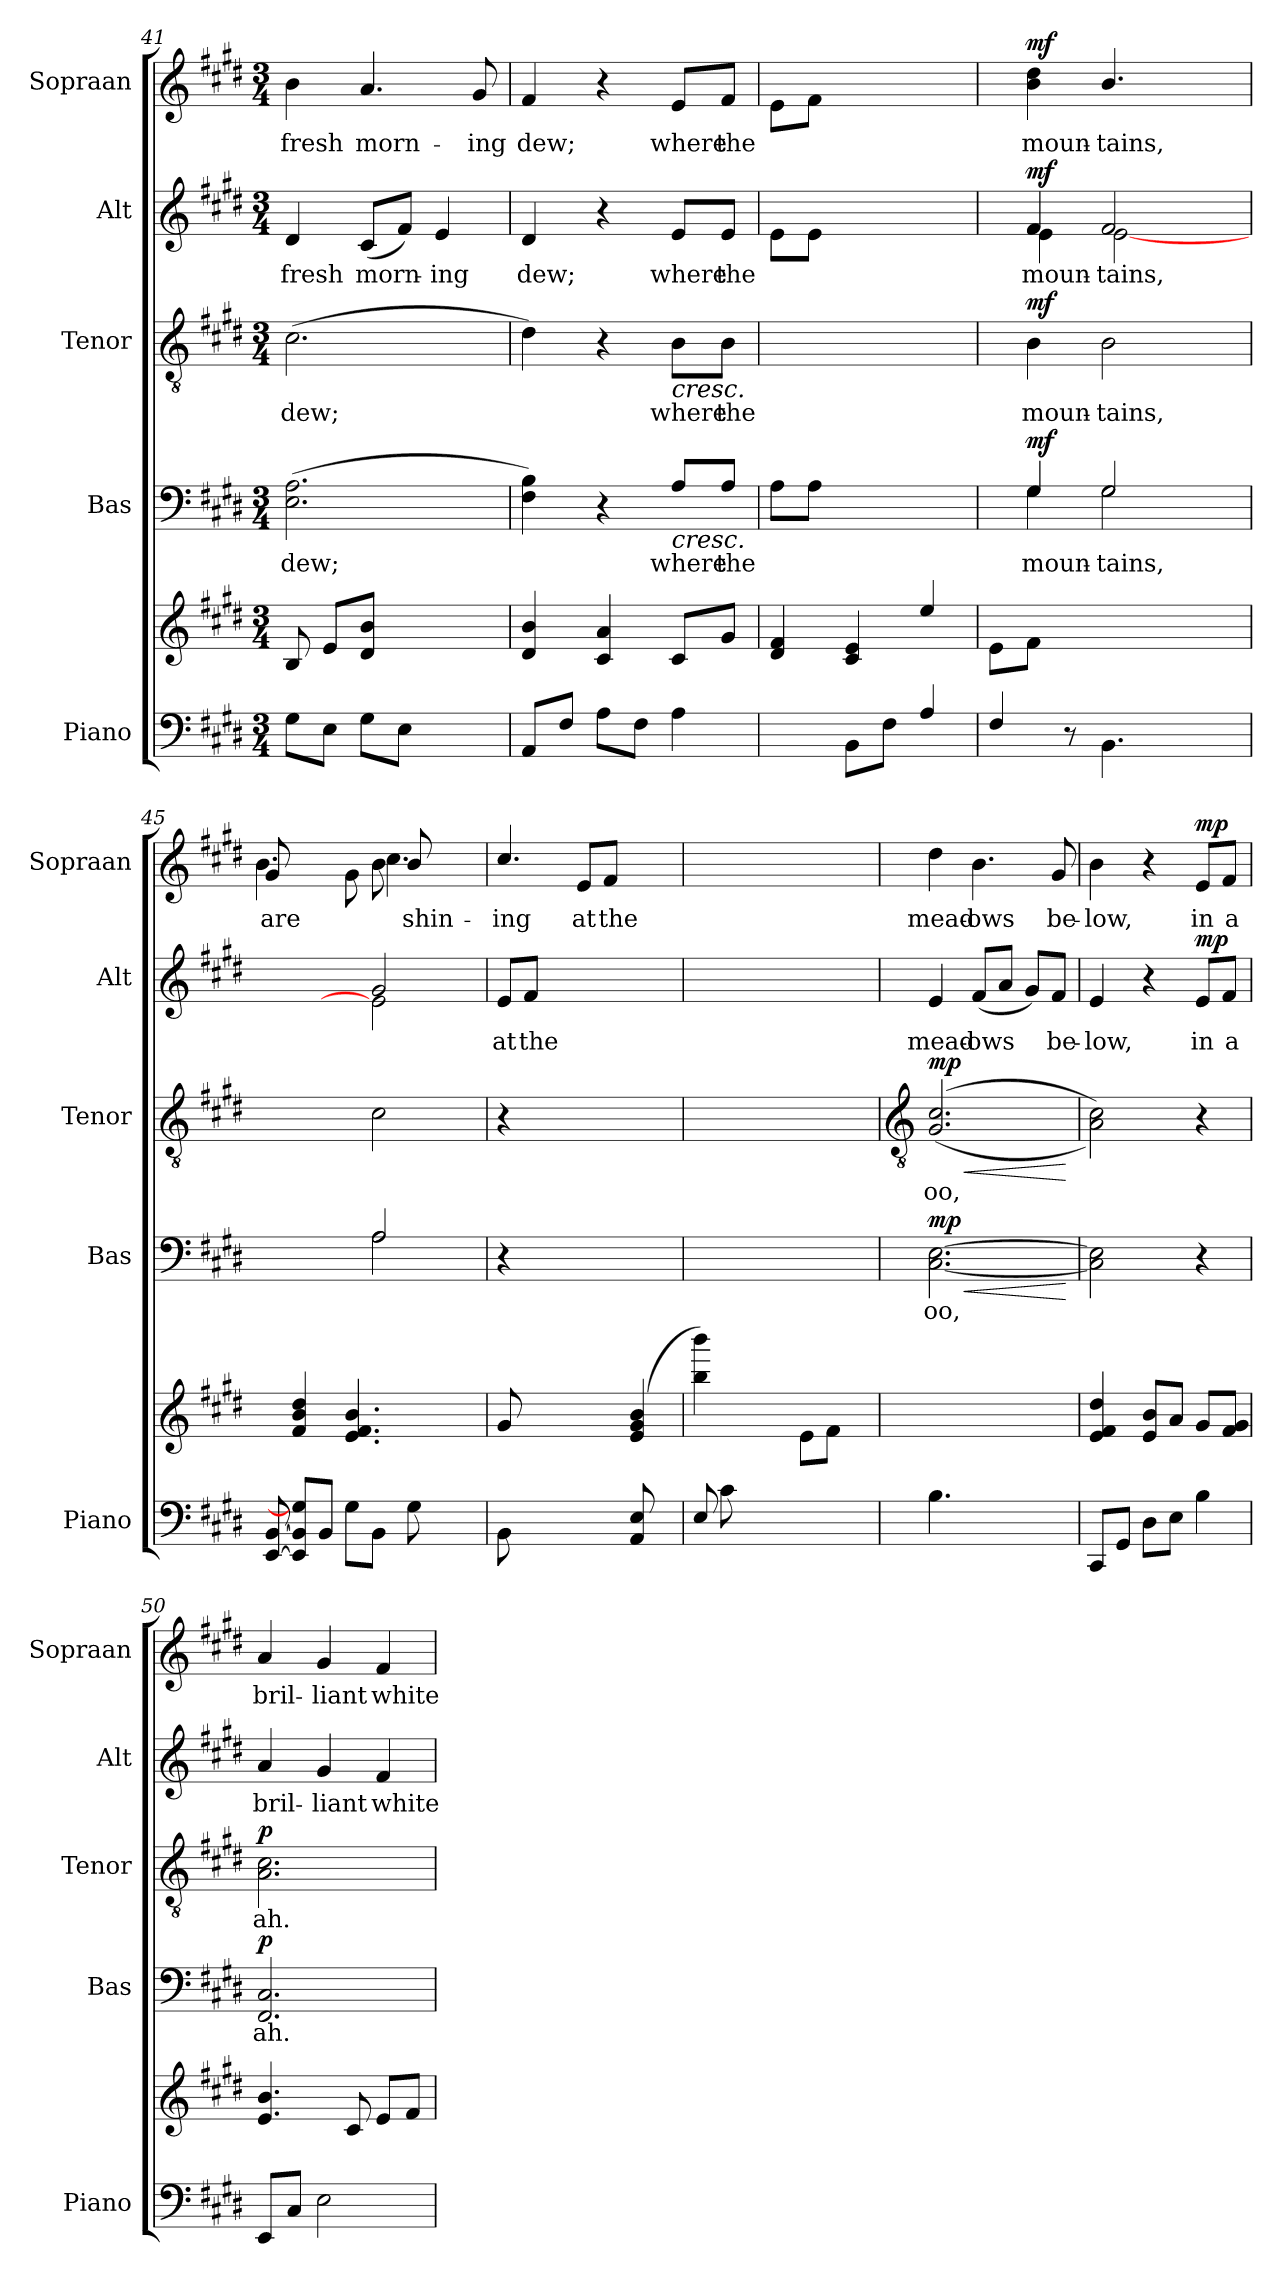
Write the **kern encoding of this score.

**kern	**kern	**kern	**text	**dynam	**kern	**text	**dynam	**kern	**text	**dynam	**kern	**text	**dynam
*part5	*part5	*part4	*part4	*part4	*part3	*part3	*part3	*part2	*part2	*part2	*part1	*part1	*part1
*staff6	*staff5	*staff4	*staff4	*staff4	*staff3	*staff3	*staff3	*staff2	*staff2	*staff2	*staff1	*staff1	*staff1
*I"Piano	*	*I"Bas	*	*	*I"Tenor	*	*	*I"Alt	*	*	*I"Sopraan	*	*
*I'Piano	*	*I'Bas	*	*	*I'Tenor	*	*	*I'Alt	*	*	*I'Sopraan	*	*
!!LO:LB:g=z
*clefF4	*clefG2	*clefF4	*	*	*clefGv2	*	*	*clefG2	*	*	*clefG2	*	*
*k[f#c#g#d#]	*k[f#c#g#d#]	*k[f#c#g#d#]	*	*	*k[f#c#g#d#]	*	*	*k[f#c#g#d#]	*	*	*k[f#c#g#d#]	*	*
*E:	*E:	*E:	*	*	*E:	*	*	*E:	*	*	*E:	*	*
*M3/4	*M3/4	*M3/4	*	*	*M3/4	*	*	*M3/4	*	*	*M3/4	*	*
=41	=41	=41	=41	=41	=41	=41	=41	=41	=41	=41	=41	=41	=41
!	!	!	!LO:LY:b	!	!	!LO:LY:b	!	!	!LO:LY:b	!	!	!LO:LY:b	!
*	*	*^	*	*	*	*	*	*^	*	*	*^	*	*
8G#\L	8B/	(>2.E\ 2.A\	4ryy	dew;	.	(>2.c#\	dew;	.	4d#/	4ryy	fresh	.	4b\	4ryy	fresh	.
8E\J	8e/L	.	.	.	.	.	.	.	.	.	.	.	.	.	.	.
!	!	!	!	!	!	!	!	!	!	!	!LO:LY:b	!	!	!	!LO:LY:b	!
8G#\L	8d#/ 8b/J	.	4ryy	.	.	.	.	.	(>8c#/L	4ryy	morn-	.	4.a/	4ryy	morn-	.
8E\J	4.ryy	.	.	.	.	.	.	.	8f#/J)	.	.	.	.	.	.	.
!	!	!	!	!	!	!	!	!	!	!	!LO:LY:b	!	!	!	!	!
4ryy	.	.	4ryy	.	.	.	.	.	4e/	4ryy	-ing	.	.	4ryy	.	.
!	!	!	!	!	!	!	!	!	!	!	!	!	!	!	!LO:LY:b	!
.	.	.	.	.	.	.	.	.	.	.	.	.	8g#/	.	-ing	.
!!LO:LB:g=z	!!
=42	=42	=42	=42	=42	=42	=42	=42	=42	=42	=42	=42	=42	=42	=42	=42	=42
*^	*^	*	*	*	*	*	*	*	*	*	*	*	*	*	*	*
*	*^	*	*	*	*	*	*	*	*	*	*	*	*	*	*	*	*	*
!	!	!	!	!	!	!	!	!	!	!	!	!	!	!LO:LY:b	!	!	!	!LO:LY:b	!
8AA/L	4ryy	4ryy	4d#/ 4b/	4ryy	4F#\ 4B\)	4ryy	.	.	4d#\)	.	.	4d#/	4ryy	dew;	.	4f#/	4ryy	dew;	.
8F#/J	.	.	.	.	.	.	.	.	.	.	.	.	.	.	.	.	.	.	.
8A\L	4ryy	4ryy	4c#/ 4a/	4ryy	4r	4ryy	.	.	4r	.	.	4r	4ryy	.	.	4r	4ryy	.	.
8F#\J	.	.	.	.	.	.	.	.	.	.	.	.	.	.	.	.	.	.	.
!	!	!	!	!	!	!	!LO:LY:b	!LO:HP:b	!	!LO:LY:b	!LO:HP:b	!	!	!LO:LY:b	!	!	!	!LO:LY:b	!
4A\	4ryy	4ryy	8c#/L	4ryy	8A/L	4ryy	where	<	8B\L	where	<	8e/L	4ryy	where	.	8e/L	4ryy	where	.
!	!	!	!	!	!	!	!LO:LY:b	!	!	!LO:LY:b	!	!	!	!LO:LY:b	!	!	!	!LO:LY:b	!
.	.	.	8g#/J	.	8A/J	.	the	.	8B\J	the	.	8e/J	.	the	.	8f#/J	.	the	.
=43	=43	=43	=43	=43	=43	=43	=43	=43	=43	=43	=43	=43	=43	=43	=43	=43	=43	=43	=43
4ryy	4ryy	4ryy	4d#/ 4f#/	4ryy	4ryy	8A\L	.	.	4ryy	.	.	4ryy	8e\L	.	.	4ryy	8e\L	.	.
.	.	.	.	.	.	8A\J	.	.	.	.	.	.	8e\J	.	.	.	8f#\J	.	.
8BB\L	4ryy	4ryy	4c#/ 4e/	4ryy	4ryy	4ryy	.	.	4ryy	.	.	4ryy	4ryy	.	.	4ryy	4ryy	.	.
8F#\J	.	.	.	.	.	.	.	.	.	.	.	.	.	.	.	.	.	.	.
4A/	4ryy	4ryy	4ee/	4ryy	4ryy	4ryy	.	.	4ryy	.	.	4ryy	4ryy	.	.	4ryy	4ryy	.	.
=44	=44	=44	=44	=44	=44	=44	=44	=44	=44	=44	=44	=44	=44	=44	=44	=44	=44	=44	=44
4F#/	4ryy	4ryy	4ryy	8e\L	8ryy	8ryy	.	.	8ryy	.	.	8ryy	8ryy	.	.	8ryy	8ryy	.	.
!	!	!	!	!	!	!	!LO:LY:b	!LO:DY:a	!	!LO:LY:b	!LO:DY:a	!	!	!LO:LY:b	!LO:DY:a	!	!	!LO:LY:b	!LO:DY:a
.	.	.	.	8f#\J	4G#/	4G#\	moun-	mf	4B\	moun-	mf	4f#/	4e\	moun-	mf	4b\ 4dd#\	4ryy	moun-	mf
4ryy	8r	4ryy	4ryy	4ryy	.	.	.	.	.	.	.	.	.	.	.	.	.	.	.
!	!	!	!	!	!	!	!LO:LY:b	!	!	!LO:LY:b	!	!	!	!LO:LY:b	!	!	!	!LO:LY:b	!
.	4.BB\	.	.	.	(>2G#/	2G#\	-tains,	.	(>2B\	-tains,	.	(>2f#/	[2e\	-tains,	.	4.b/	4ryy	-tains,	.
4ryy	.	4ryy	4ryy	4ryy	.	.	.	.	.	.	.	.	.	.	.	.	.	.	.
.	.	.	.	.	.	.	.	.	.	.	.	.	.	.	.	.	4ryy	.	.
8ryy	8ryy	8ryy	8ryy	8ryy	.	.	.	.	.	.	.	.	.	.	.	8ryy	.	.	.
=45	=45	=45	=45	=45	=45	=45	=45	=45	=45	=45	=45	=45	=45	=45	=45	=45	=45	=45	=45
!	!	!	!	!	!	!	!	!	!	!	!	!	!	!	!	!	!	!LO:LY:b	!
8ryy	8ryy	[8EE/ [8BB/	8ryy	8ryy	4ryy)	4ryy	.	.	4ryy)	.	.	4ryy)	4ryy	.	.	8g#/	4.b\	are	.
8EE/] 8BB/] 8G#/]L	4ryy	4ryy	4f#/ 4b/ 4dd#/	4ryy	.	.	.	.	.	.	.	.	.	.	.	4ryy	.	.	.
8BB/J	.	.	.	.	4ryy	4ryy	.	.	4ryy	.	.	4ryy	4ryy	.	.	.	.	.	.
8G#\L	4ryy	4ryy	4.e/ 4.f#/ 4.b/	4ryy	.	.	.	.	.	.	.	.	.	.	.	4ryy	8g#\	.	.
8BB\J	.	.	.	.	2A/	2A\	.	.	2c#\	.	.	2g#/	2e\]	.	.	.	8b\	.	.
!	!	!	!	!	!	!	!	!	!	!	!	!	!	!	!	!	!	!LO:LY:b	!
8G#\	4ryy	4ryy	.	4ryy	.	.	.	.	.	.	.	.	.	.	.	8b/	4.cc#\	shin-	.
8ryy	.	.	8ryy	.	.	.	.	.	.	.	.	.	.	.	.	4ryy	.	.	.
8ryy	8ryy	8ryy	8ryy	8ryy	.	.	.	.	.	.	.	.	.	.	.	.	.	.	.
=46	=46	=46	=46	=46	=46	=46	=46	=46	=46	=46	=46	=46	=46	=46	=46	=46	=46	=46	=46
!	!	!	!	!	!	!	!	!	!	!	!	!	!	!LO:LY:b	!	!	!	!LO:LY:b	!
8BB\	4ryy	4ryy	8g#/	4ryy	4r	4ryy	.	.	4r	.	.	8e/L	4ryy	at	.	4.cc#/	4ryy	-ing	.
!	!	!	!	!	!	!	!	!	!	!	!	!	!	!LO:LY:b	!	!	!	!	!
4ryy	.	.	4ryy	.	.	.	.	.	.	.	.	8f#/J	.	the	.	.	.	.	.
.	4ryy	4ryy	.	4ryy	4ryy	4ryy	.	.	4ryy	.	.	4ryy	4ryy	.	.	.	4ryy	.	.
!	!	!	!	!	!	!	!	!	!	!	!	!	!	!	!	!	!	!LO:LY:b	!
4ryy	.	.	4ryy	.	.	.	.	.	.	.	.	.	.	.	.	8e/L	.	at	.
!	!	!	!	!	!	!	!	!	!	!	!	!	!	!	!	!	!	!LO:LY:b	!
.	4ryy	4ryy	.	4ryy	4ryy	4ryy	.	.	4ryy	.	.	4ryy	4ryy	.	.	8f#/J	4ryy	the	.
8AA/ 8E/	.	.	(4e/ 4g#/ 4b/	.	.	.	.	.	.	.	.	.	.	.	.	4ryy	.	.	.
8ryy	8ryy	8ryy	.	8ryy	8ryy	8ryy	.	.	8ryy	.	.	8ryy	8ryy	.	.	.	8ryy	.	.
=47	=47	=47	=47	=47	=47	=47	=47	=47	=47	=47	=47	=47	=47	=47	=47	=47	=47	=47	=47
8E/	4ryy	4ryy	4bb\ 4bbb\)	4ryy	8ryy	8ryy	.	.	8ryy	.	.	8ryy	8ryy	.	.	4ryy	8ryy	.	.
8c#\	.	.	.	.	2.ryy	2.ryy	.	.	2.ryy	.	.	2.ryy	2.ryy	.	.	.	2ryy	.	.
8ryy	4ryy	4ryy	4ryy	4ryy	.	.	.	.	.	.	.	.	.	.	.	8ryy	.	.	.
4ryy	.	.	.	.	.	.	.	.	.	.	.	.	.	.	.	2ryy	.	.	.
.	4ryy	4ryy	8e\L	4ryy	.	.	.	.	.	.	.	.	.	.	.	.	.	.	.
4ryy	.	.	8f#\J	.	.	.	.	.	.	.	.	.	.	.	.	.	4ryy	.	.
.	8ryy	8ryy	8ryy	8ryy	.	.	.	.	.	.	.	.	.	.	.	.	.	.	.
*	*	*	*	*	*	*	*	*	*	*	*	*v	*v	*	*	*	*	*	*
*	*	*	*	*	*v	*v	*	*	*	*	*	*	*	*	*v	*v	*	*
!!LO:LB:g=z
=48	=48	=48	=48	=48	=48	=48	=48	=48	=48	=48	=48	=48	=48	=48	=48	=48
*	*	*	*	*	*	*	*	*clefGv2	*	*	*	*	*	*	*	*
!	!	!	!	!	!	!LO:LY:b	!LO:HP:b	!	!LO:LY:b	!LO:HP:b	!	!LO:LY:b	!	!	!LO:LY:b	!
*	*	*	*	*	*	*	*	*^	*	*	*	*	*	*	*	*
!	!	!	!	!	!	!	!LO:DY:n=1:a	!	!	!	!LO:DY:n=1:a	!	!	!	!	!	!
4ryy	4.B\	4ryy	4ryy	4ryy	[2.C#\ [2.E\	oo,	< mp	(>(>2.G#/ 2.c#/	4ryy	oo,	< mp	4e/	mead-	.	4dd#\	mead-	.
!	!	!	!	!	!	!	!	!	!	!	!	!	!LO:LY:b	!	!	!LO:LY:b	!
8ryy	.	8ryy	8ryy	8ryy	.	.	.	.	4ryy	.	.	(<8f#/L	-ows	.	4.b\	-ows	.
4.ryy	4.ryy	4.ryy	4.ryy	4.ryy	.	.	.	.	.	.	.	8a/J	.	.	.	.	.
.	.	.	.	.	.	.	.	.	4ryy	.	.	8g#/L)	.	.	.	.	.
!	!	!	!	!	!	!	!	!	!	!	!	!	!LO:LY:b	!	!	!LO:LY:b	!
.	.	.	.	.	.	.	.	.	.	.	.	8f#/J	be-	.	8g#/	be-	.
*v	*v	*v	*	*	*	*	*	*v	*v	*	*	*	*	*	*	*	*
*	*v	*v	*	*	*	*	*	*	*	*	*	*	*	*
.	.	.	.	[	.	.	[	.	.	.	.	.	.
!!LO:LB:g=z
=49	=49	=49	=49	=49	=49	=49	=49	=49	=49	=49	=49	=49	=49
*	*	*	*	*	*^	*	*	*	*	*	*	*	*
!	!	!	!	!	!	!	!	!	!	!LO:LY:b	!	!	!LO:LY:b	!
8CC#/L	4e/ 4f#/ 4dd#/	2C#\] 2E\]	.	.	2A\ 2c#\))	4ryy	.	.	4e/	-low,	.	4b\	-low,	.
8GG#/J	.	.	.	.	.	.	.	.	.	.	.	.	.	.
8D#\L	8e/ 8b/L	.	.	.	.	4ryy	.	.	4r	.	.	4r	.	.
8E\J	8a/J	.	.	.	.	.	.	.	.	.	.	.	.	.
!	!	!	!	!	!	!	!	!	!	!LO:LY:b	!LO:DY:a	!	!LO:LY:b	!LO:DY:a
4B\	8g#/L	4r	.	[	4r	4ryy	.	[	8e/L	in	mp	8e/L	in	mp
!	!	!	!	!	!	!	!	!	!	!LO:LY:b	!	!	!LO:LY:b	!
.	8f#/ 8g#/J	.	.	.	.	.	.	.	8f#/J	a	.	8f#/J	a	.
=50	=50	=50	=50	=50	=50	=50	=50	=50	=50	=50	=50	=50	=50	=50
!	!	!	!LO:LY:b	!LO:DY:a	!	!	!LO:LY:b	!LO:DY:a	!	!LO:LY:b	!	!	!LO:LY:b	!
8EE/L	4.e/ 4.b/	2.FF#/ 2.C#/	ah.	p	2.A\ 2.c#\	4ryy	ah.	p	4a/	bril-	.	4a/	bril-	.
8C#/J	.	.	.	.	.	.	.	.	.	.	.	.	.	.
!	!	!	!	!	!	!	!	!	!	!LO:LY:b	!	!	!LO:LY:b	!
2E\	.	.	.	.	.	4ryy	.	.	4g#/	-liant	.	4g#/	-liant	.
.	8c#/	.	.	.	.	.	.	.	.	.	.	.	.	.
!	!	!	!	!	!	!	!	!	!	!LO:LY:b	!	!	!LO:LY:b	!
.	8e/L	.	.	.	.	4ryy	.	.	4f#/	white	.	4f#/	white	.
.	8f#/J	.	.	.	.	.	.	.	.	.	.	.	.	.
*	*	*	*	*	*v	*v	*	*	*	*	*	*	*	*
=	=	=	=	=	=	=	=	=	=	=	=	=	=
*-	*-	*-	*-	*-	*-	*-	*-	*-	*-	*-	*-	*-	*-
